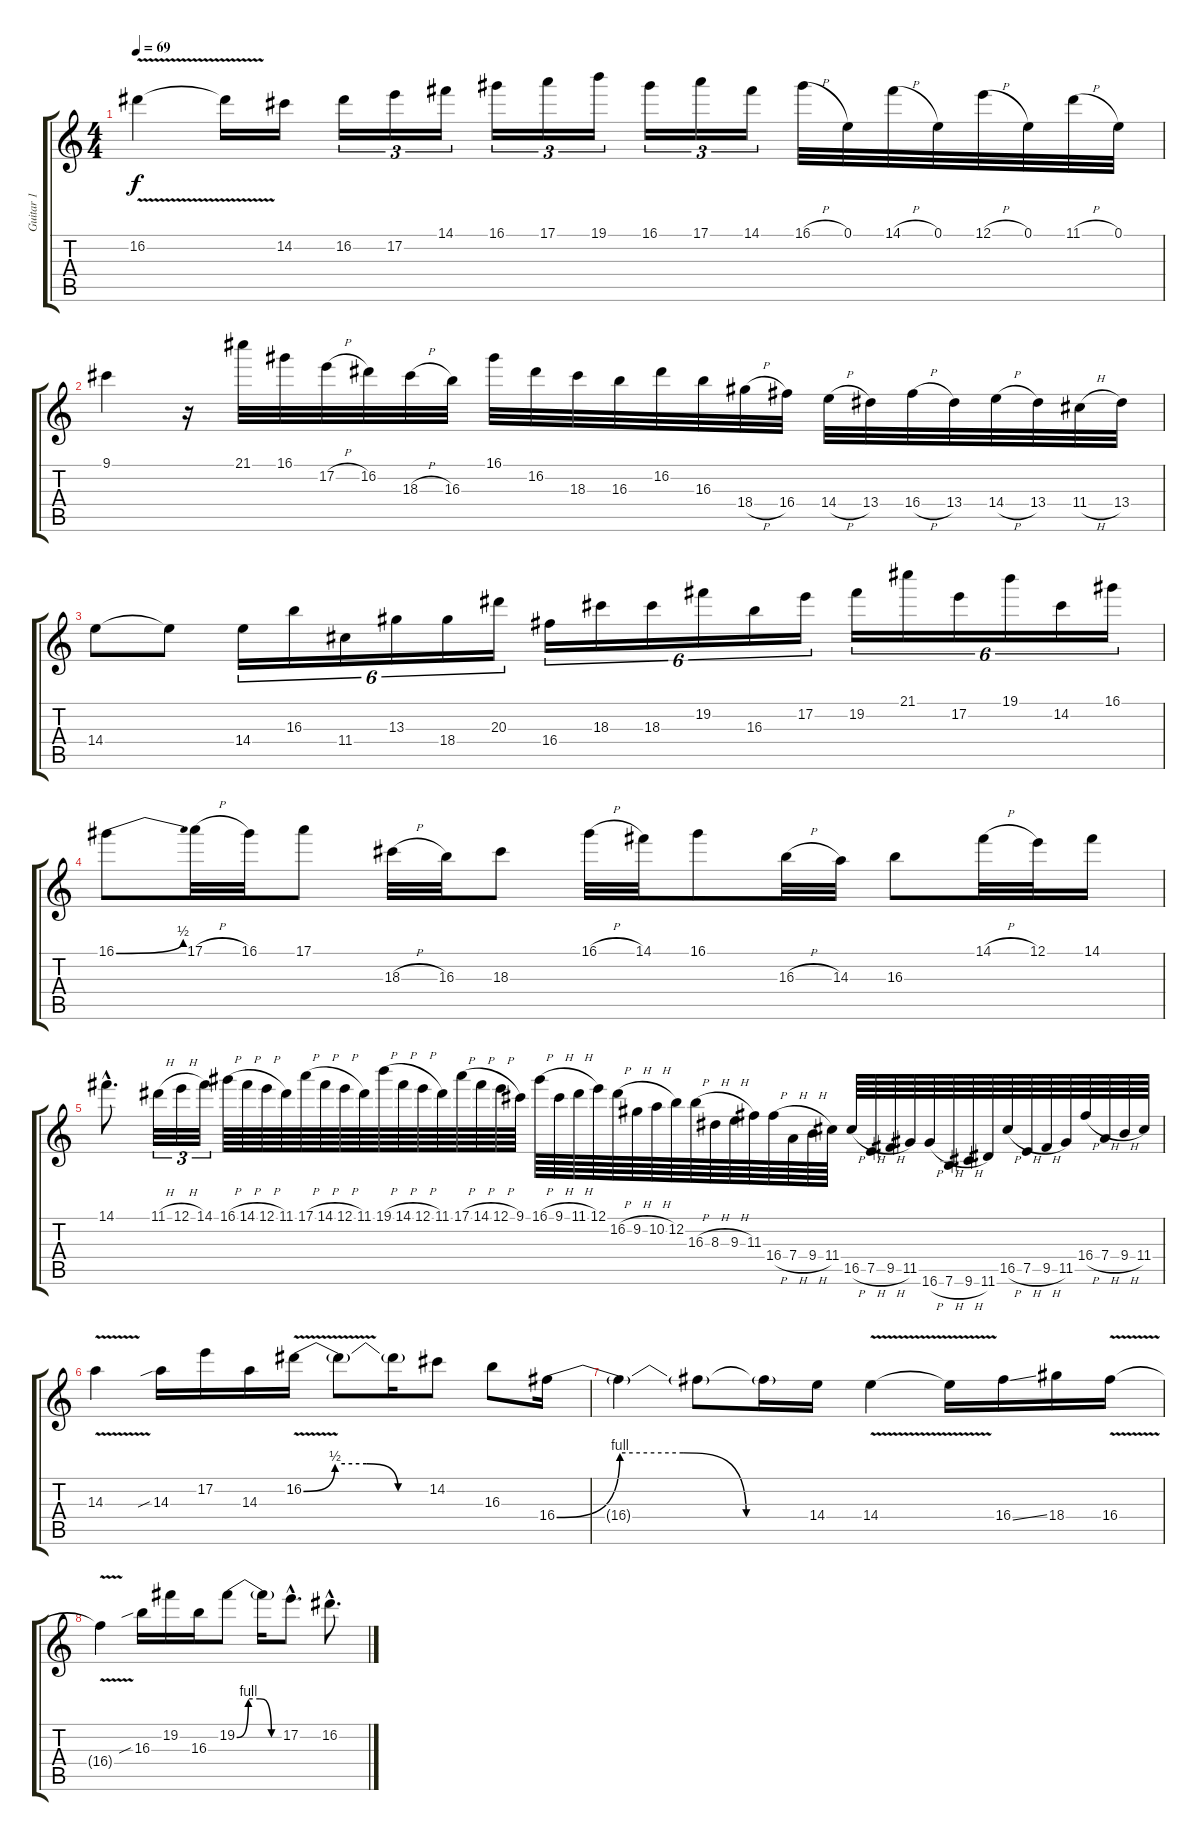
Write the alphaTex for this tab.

\track ("Guitar 1" "Guitar 1") {instrument distortionguitar}
\staff {score tabs}
\tuning (E4 B3 G3 D3 A2 E2) {hide}
\ts (4 4)
\tempo 69
\clef g2
\ks c
16.2{v}.4{dy f} 16.2{t}.16 14.2.16 16.2.16{tu (3 2)} 17.2.16{tu (3 2)} 14.1.16{tu (3 2)} 16.1.16{tu (3 2)} 17.1.16{tu (3 2)} 19.1.16{tu (3 2)} 16.1.16{tu (3 2)} 17.1.16{tu (3 2)} 14.1.16{tu (3 2)} 16.1{h}.32 0.1.32 14.1{h}.32 0.1.32 12.1{h}.32 0.1.32 11.1{h}.32 0.1.32 |
9.1.4 r.16 21.1.32 16.1.32 17.2{h}.32 16.2.32 18.3{h}.32 16.3.32 16.1.32 16.2.32 18.3.32 16.3.32 16.2.32 16.3.32 18.4{h}.32 16.4.32 14.4{h}.32 13.4.32 16.4{h}.32 13.4.32 14.4{h}.32 13.4.32 11.4{h}.32 13.4.32 |
14.4.8 14.4{t}.8 14.4.16{tu (6 4)} 16.3.16{tu (6 4)} 11.4.16{tu (6 4)} 13.3.16{tu (6 4)} 18.4.16{tu (6 4)} 20.3.16{tu (6 4)} 16.4.16{tu (6 4)} 18.3.16{tu (6 4)} 18.3.16{tu (6 4)} 19.2.16{tu (6 4)} 16.3.16{tu (6 4)} 17.2.16{tu (6 4)} 19.2.16{tu (6 4)} 21.1.16{tu (6 4)} 17.2.16{tu (6 4)} 19.1.16{tu (6 4)} 14.2.16{tu (6 4)} 16.1.16{tu (6 4)} |
16.1{be (bend 0 0 60 2)}.8 17.1{h}.32 16.1.32 17.1.8 18.3{h}.32 16.3.32 18.3.8 16.1{h}.32 14.1.32 16.1.8 16.3{h}.32 14.3.32 16.3.8 14.1{h}.32 12.1.32 14.1.16 |
14.1{hac}.8{d} 11.1{h}.32{tu (3 2)} 12.1{h}.32{tu (3 2)} 14.1.32{tu (3 2)} 16.1{h}.64 14.1{h}.64 12.1{h}.64 11.1.64 17.1{h}.64 14.1{h}.64 12.1{h}.64 11.1.64 19.1{h}.64 14.1{h}.64 12.1{h}.64 11.1.64 17.1{h}.64 14.1{h}.64 12.1{h}.64 9.1.64 16.1{h}.64 9.1{h}.64 11.1{h}.64 12.1.64 16.2{h}.64 9.2{h}.64 10.2{h}.64 12.2.64 16.3{h}.64 8.3{h}.64 9.3{h}.64 11.3.64 16.4{h}.64 7.4{h}.64 9.4{h}.64 11.4.64 16.5{h}.64 7.5{h}.64 9.5{h}.64 11.5.64 16.6{h}.64 7.6{h}.64 9.6{h}.64 11.6.64 16.5{h}.64 7.5{h}.64 9.5{h}.64 11.5.64 16.4{h}.64 7.4{h}.64 9.4{h}.64 11.4.64 |
14.3{v}.4 14.3{sib}.16 17.2.16 14.3.16 16.2{be (custom 0 0 15 2 30 2 45 0 60 0) v}.16 16.2{t}.8 16.2{t}.16 14.2.8 16.3.8 16.4{be (custom 0 0 15 4 30 4 45 0 60 0)}.16 |
16.4{t}.4 16.4{t}.8 16.4{t}.16 14.4.16 14.4{v}.4 14.4{t}.16 16.4{ss}.16 18.4.16 16.4{v}.16 |
16.4{t}.4 16.3{sib}.16 19.2.16 16.3.16 19.2{be (custom 0 0 15 4 30 4 45 0 60 0)}.8 19.2{t}.16 17.2{hac}.8{d} 16.2{hac}.8{d}
